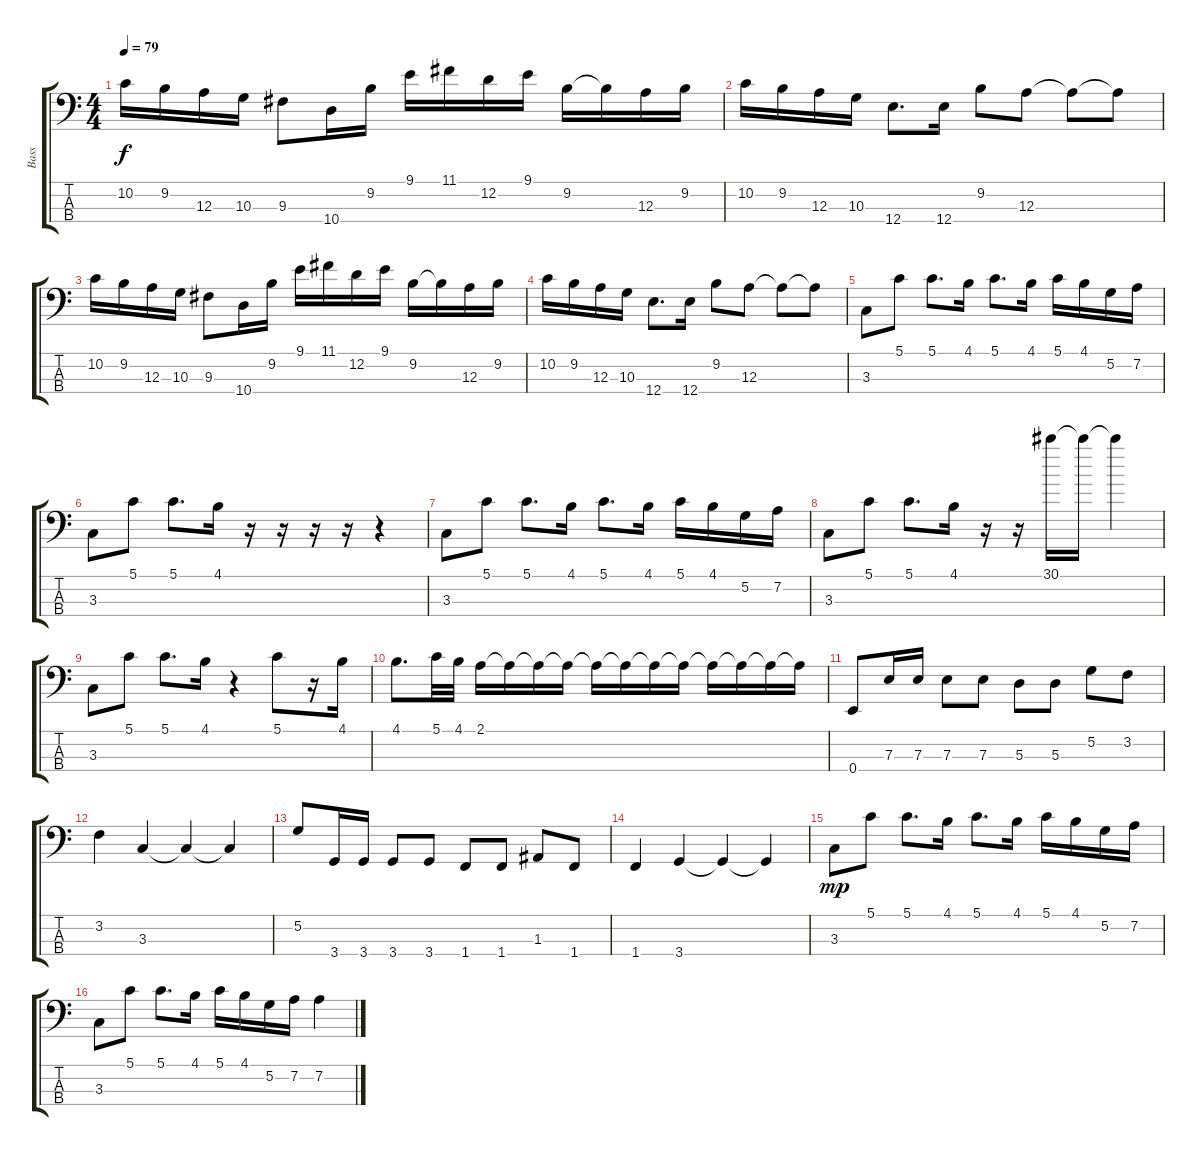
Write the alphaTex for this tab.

\track ("Bass" "Bass") {instrument electricbassfinger bank 177}
\staff {score tabs}
\tuning (G2 D2 A1 E1) {hide}
\ts (4 4)
\tempo 79
\clef f4
\ks c
10.2.16{dy f} 9.2.16 12.3.16 10.3.16 9.3.8 10.4.16 9.2.16 9.1.16 11.1.16 12.2.16 9.1.16 9.2.16 9.2{t}.16 12.3.16 9.2.16 |
10.2.16 9.2.16 12.3.16 10.3.16 12.4.8{d} 12.4.16 9.2.8 12.3.8 12.3{t}.8 12.3{t}.8 |
10.2.16 9.2.16 12.3.16 10.3.16 9.3.8 10.4.16 9.2.16 9.1.16 11.1.16 12.2.16 9.1.16 9.2.16 9.2{t}.16 12.3.16 9.2.16 |
10.2.16 9.2.16 12.3.16 10.3.16 12.4.8{d} 12.4.16 9.2.8 12.3.8 12.3{t}.8 12.3{t}.8 |
3.3.8 5.1.8 5.1.8{d} 4.1.16 5.1.8{d} 4.1.16 5.1.16 4.1.16 5.2.16 7.2.16 |
3.3.8 5.1.8 5.1.8{d} 4.1.16 r.16 r.16 r.16 r.16 r.4 |
3.3.8 5.1.8 5.1.8{d} 4.1.16 5.1.8{d} 4.1.16 5.1.16 4.1.16 5.2.16 7.2.16 |
3.3.8 5.1.8 5.1.8{d} 4.1.16 r.16 r.16 30.1.16 30.1{t}.16 30.1{t}.4 |
3.3.8 5.1.8 5.1.8{d} 4.1.16 r.4 5.1.8 r.16 4.1.16 |
4.1.8{d} 5.1.32 4.1.32 2.1.16 2.1{t}.16 2.1{t}.16 2.1{t}.16 2.1{t}.16 2.1{t}.16 2.1{t}.16 2.1{t}.16 2.1{t}.16 2.1{t}.16 2.1{t}.16 2.1{t}.16 |
0.4.8 7.3.16 7.3.16 7.3.8 7.3.8 5.3.8 5.3.8 5.2.8 3.2.8 |
3.2.4 3.3.4 3.3{t}.4 3.3{t}.4 |
5.2.8 3.4.16 3.4.16 3.4.8 3.4.8 1.4.8 1.4.8 1.3.8 1.4.8 |
1.4.4 3.4.4 3.4{t}.4 3.4{t}.4 |
3.3.8{dy mp} 5.1.8 5.1.8{d} 4.1.16 5.1.8{d} 4.1.16 5.1.16 4.1.16 5.2.16 7.2.16 |
3.3.8 5.1.8 5.1.8{d} 4.1.16 5.1.16 4.1.16 5.2.16 7.2.16 7.2.4
